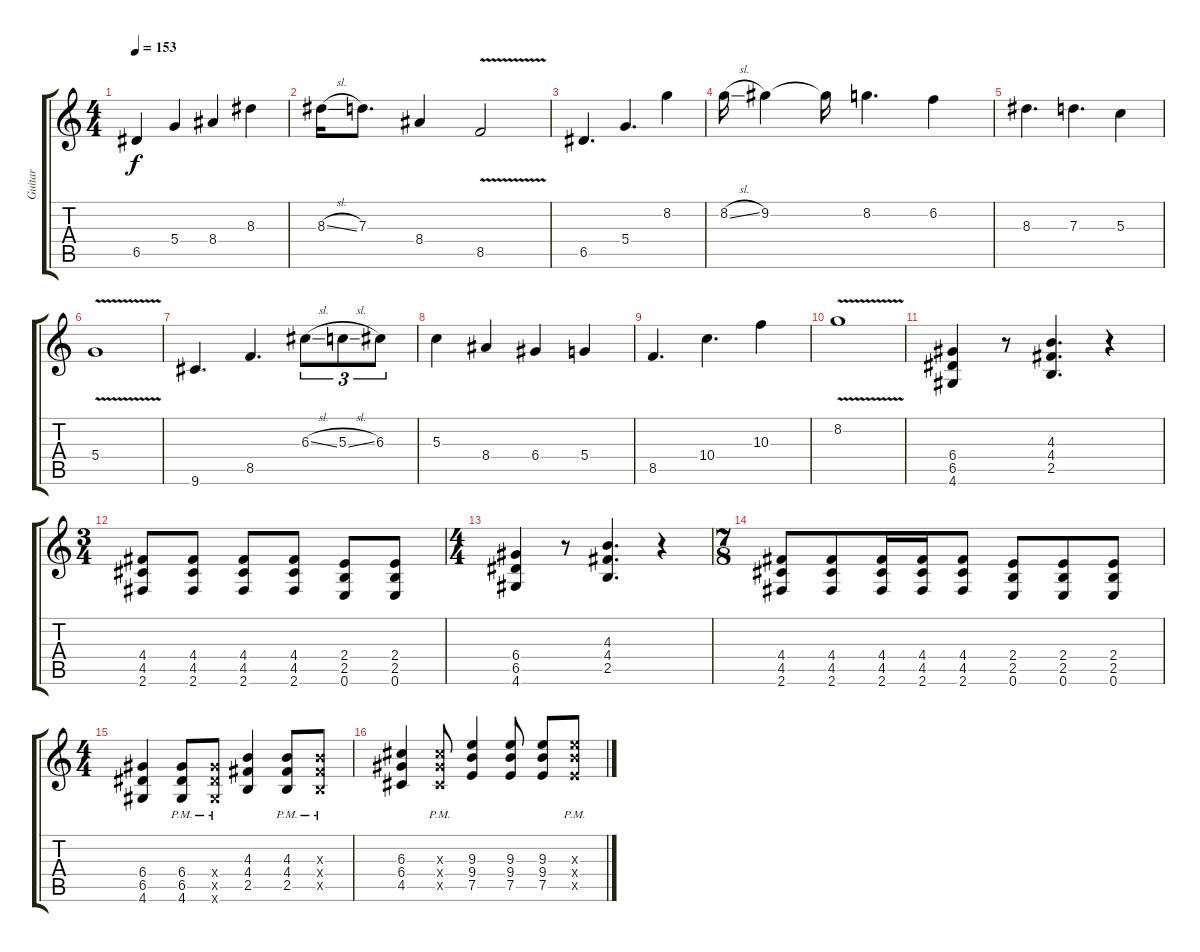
\track ("Guitar" "Guitar") {instrument overdrivenguitar}
\staff {score tabs}
\tuning (E4 B3 G3 D3 A2 E2) {hide}
\ts (4 4)
\tempo 153
\clef g2
\ks c
6.5.4{dy f} 5.4.4 8.4.4 8.3.4 |
8.3{sl}.16 7.3.8{d} 8.4.4 8.5{v}.2 |
6.5.4{d} 5.4.4{d} 8.2.4 |
8.2{sl}.16 9.2.4 9.2{t}.16 8.2.4{d} 6.2.4 |
8.3.4{d} 7.3.4{d} 5.3.4 |
5.4{v}.1 |
9.6.4{d} 8.5.4{d} 6.3{sl}.8{tu (3 2)} 5.3{sl}.8{tu (3 2)} 6.3.8{tu (3 2)} |
5.3.4 8.4.4 6.4.4 5.4.4 |
8.5.4{d} 10.4.4{d} 10.3.4 |
8.2{v}.1 |
(6.4 6.5 4.6).4 r.8 (4.3 4.4 2.5).4{d} r.4 |
\ts (3 4)
(4.4 4.5 2.6).8 (4.4 4.5 2.6).8 (4.4 4.5 2.6).8 (4.4 4.5 2.6).8 (2.4 2.5 0.6).8 (2.4 2.5 0.6).8 |
\ts (4 4)
(6.4 6.5 4.6).4 r.8 (4.3 4.4 2.5).4{d} r.4 |
\ts (7 8)
(4.4 4.5 2.6).8 (4.4 4.5 2.6).8 (4.4 4.5 2.6).16 (4.4 4.5 2.6).16 (4.4 4.5 2.6).8 (2.4 2.5 0.6).8 (2.4 2.5 0.6).8 (2.4 2.5 0.6).8 |
\ts (4 4)
(6.4 6.5 4.6).4 (6.4{pm} 6.5{pm} 4.6{pm}).8 (6.4{pm x} 6.5{pm x} 4.6{pm x}).8 (4.3 4.4 2.5).4 (4.3{pm} 4.4{pm} 2.5{pm}).8 (4.3{pm x} 4.4{pm x} 2.5{pm x}).8 |
(6.3 6.4 4.5).4 (6.3{pm x} 6.4{pm x} 4.5{pm x}).8 (9.3 9.4 7.5).4 (9.3 9.4 7.5).8 (9.3 9.4 7.5).8 (9.3{pm x} 9.4{pm x} 7.5{pm x}).8
